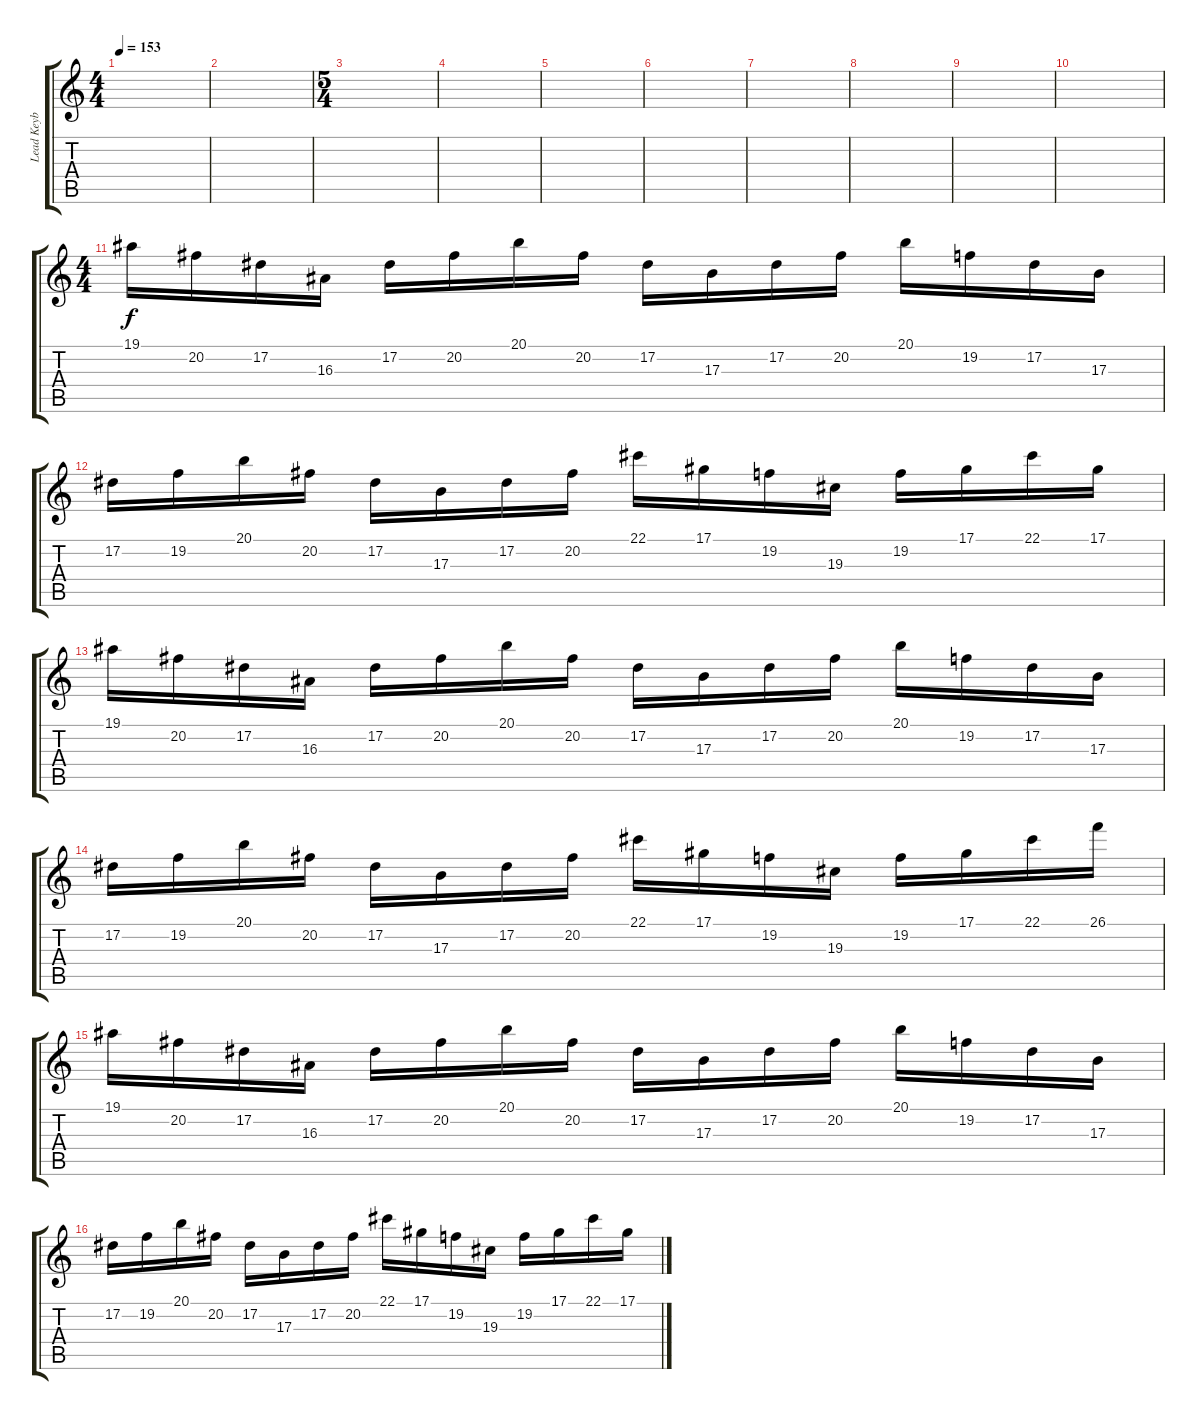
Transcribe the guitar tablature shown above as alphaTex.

\track ("Lead Keyb" "Lead Keyb") {instrument lead2sawtooth}
\staff {score tabs}
\tuning (Eb4 Bb3 Gb3 Db3 Ab2 Eb2) {hide}
\ts (4 4)
\tempo 153
\clef g2
\ks c
|
|
\ts (5 4)
|
|
|
|
|
|
|
|
\ts (4 4)
19.1.16 20.2.16 17.2.16 16.3.16 17.2.16 20.2.16 20.1.16 20.2.16 17.2.16 17.3.16 17.2.16 20.2.16 20.1.16 19.2.16 17.2.16 17.3.16 |
17.2.16 19.2.16 20.1.16 20.2.16 17.2.16 17.3.16 17.2.16 20.2.16 22.1.16 17.1.16 19.2.16 19.3.16 19.2.16 17.1.16 22.1.16 17.1.16 |
19.1.16 20.2.16 17.2.16 16.3.16 17.2.16 20.2.16 20.1.16 20.2.16 17.2.16 17.3.16 17.2.16 20.2.16 20.1.16 19.2.16 17.2.16 17.3.16 |
17.2.16 19.2.16 20.1.16 20.2.16 17.2.16 17.3.16 17.2.16 20.2.16 22.1.16 17.1.16 19.2.16 19.3.16 19.2.16 17.1.16 22.1.16 26.1.16 |
19.1.16 20.2.16 17.2.16 16.3.16 17.2.16 20.2.16 20.1.16 20.2.16 17.2.16 17.3.16 17.2.16 20.2.16 20.1.16 19.2.16 17.2.16 17.3.16 |
17.2.16 19.2.16 20.1.16 20.2.16 17.2.16 17.3.16 17.2.16 20.2.16 22.1.16 17.1.16 19.2.16 19.3.16 19.2.16 17.1.16 22.1.16 17.1.16
